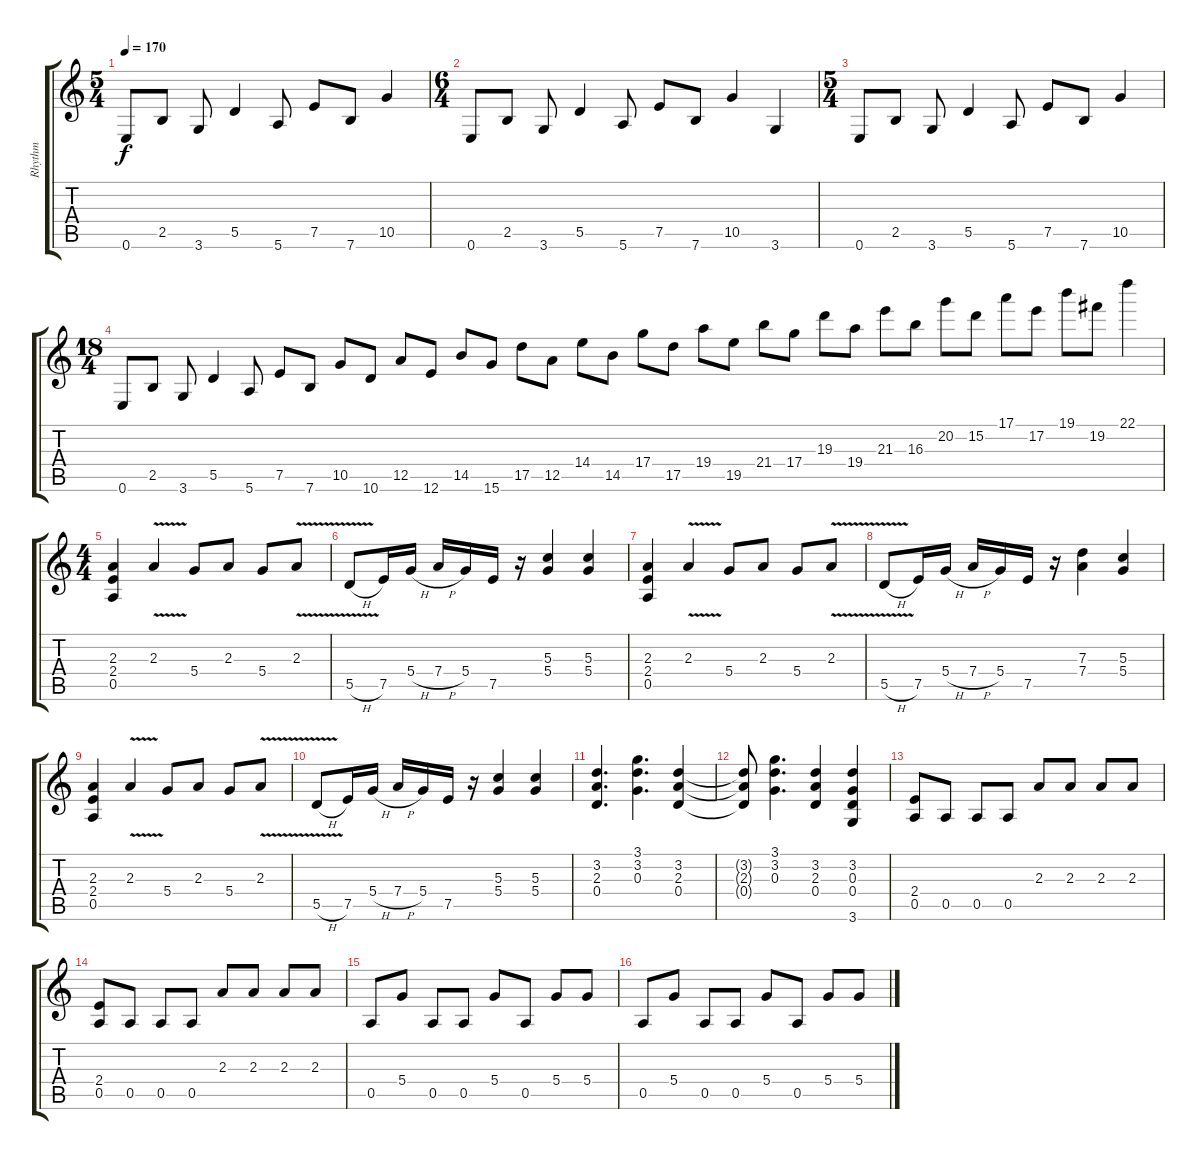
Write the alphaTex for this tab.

\track ("Rhythm" "Rhythm") {instrument overdrivenguitar}
\staff {score tabs}
\tuning (E4 B3 G3 D3 A2 E2) {hide}
\ts (5 4)
\tempo 170
\clef g2
\ks c
0.6.8{dy f} 2.5.8 3.6.8 5.5.4 5.6.8 7.5.8 7.6.8 10.5.4 |
\ts (6 4)
0.6.8 2.5.8 3.6.8 5.5.4 5.6.8 7.5.8 7.6.8 10.5.4 3.6.4 |
\ts (5 4)
0.6.8 2.5.8 3.6.8 5.5.4 5.6.8 7.5.8 7.6.8 10.5.4 |
\ts (18 4)
0.6.8 2.5.8 3.6.8 5.5.4 5.6.8 7.5.8 7.6.8 10.5.8 10.6.8 12.5.8 12.6.8 14.5.8 15.6.8 17.5.8 12.5.8 14.4.8 14.5.8 17.4.8 17.5.8 19.4.8 19.5.8 21.4.8 17.4.8 19.3.8 19.4.8 21.3.8 16.3.8 20.2.8 15.2.8 17.1.8 17.2.8 19.1.8 19.2.8 22.1.4 |
\ts (4 4)
(2.3 2.4 0.5).4 2.3{v}.4 5.4.8 2.3.8 5.4.8 2.3{v}.8 |
5.5{v h}.8 7.5.16 5.4{h}.16 7.4{h}.16 5.4.16 7.5.16 r.16 (5.3 5.4).4 (5.3 5.4).4 |
(2.3 2.4 0.5).4 2.3{v}.4 5.4.8 2.3.8 5.4.8 2.3{v}.8 |
5.5{v h}.8 7.5.16 5.4{h}.16 7.4{h}.16 5.4.16 7.5.16 r.16 (7.3 7.4).4 (5.3 5.4).4 |
(2.3 2.4 0.5).4 2.3{v}.4 5.4.8 2.3.8 5.4.8 2.3{v}.8 |
5.5{v h}.8 7.5.16 5.4{h}.16 7.4{h}.16 5.4.16 7.5.16 r.16 (5.3 5.4).4 (5.3 5.4).4 |
(3.2 2.3 0.4).4{d} (3.1 3.2 0.3).4{d} (3.2 2.3 0.4).4 |
(3.2{t} 2.3{t} 0.4{t}).8 (3.1 3.2 0.3).4{d} (3.2 2.3 0.4).4 (3.2 0.3 0.4 3.6).4 |
(2.4 0.5).8 0.5.8 0.5.8 0.5.8 2.3.8 2.3.8 2.3.8 2.3.8 |
(2.4 0.5).8 0.5.8 0.5.8 0.5.8 2.3.8 2.3.8 2.3.8 2.3.8 |
0.5.8 5.4.8 0.5.8 0.5.8 5.4.8 0.5.8 5.4.8 5.4.8 |
0.5.8 5.4.8 0.5.8 0.5.8 5.4.8 0.5.8 5.4.8 5.4.8
